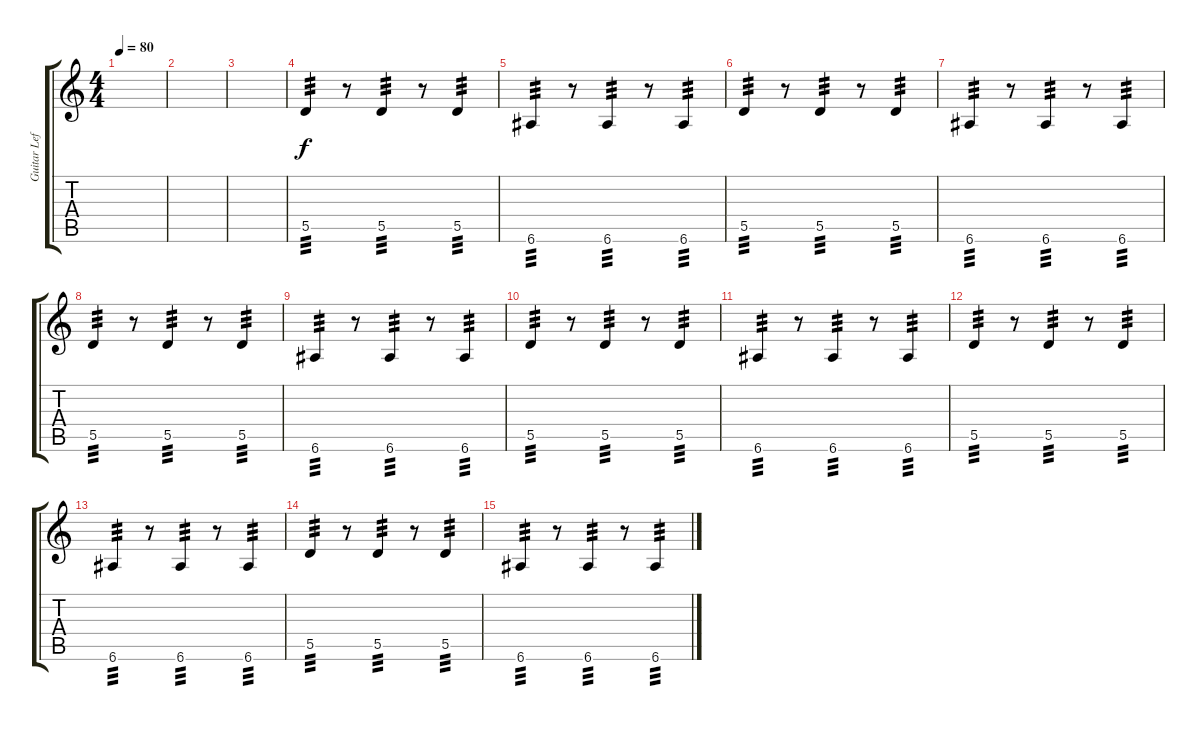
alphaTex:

\track ("Guitar Left" "Guitar Lef") {instrument overdrivenguitar}
\staff {score tabs}
\tuning (E4 B3 G3 D3 A2 E2) {hide}
\ts (4 4)
\tempo 80
\clef g2
\ks c
|
|
|
5.5.4{tp 3} r.8 5.5.4{tp 3} r.8 5.5.4{tp 3} |
6.6.4{tp 3} r.8 6.6.4{tp 3} r.8 6.6.4{tp 3} |
5.5.4{tp 3} r.8 5.5.4{tp 3} r.8 5.5.4{tp 3} |
6.6.4{tp 3} r.8 6.6.4{tp 3} r.8 6.6.4{tp 3} |
5.5.4{tp 3} r.8 5.5.4{tp 3} r.8 5.5.4{tp 3} |
6.6.4{tp 3} r.8 6.6.4{tp 3} r.8 6.6.4{tp 3} |
5.5.4{tp 3} r.8 5.5.4{tp 3} r.8 5.5.4{tp 3} |
6.6.4{tp 3} r.8 6.6.4{tp 3} r.8 6.6.4{tp 3} |
5.5.4{tp 3 volume 0} r.8 5.5.4{tp 3} r.8 5.5.4{tp 3} |
6.6.4{tp 3} r.8 6.6.4{tp 3} r.8 6.6.4{tp 3} |
5.5.4{tp 3} r.8 5.5.4{tp 3} r.8 5.5.4{tp 3} |
6.6.4{tp 3} r.8 6.6.4{tp 3} r.8 6.6.4{tp 3}
